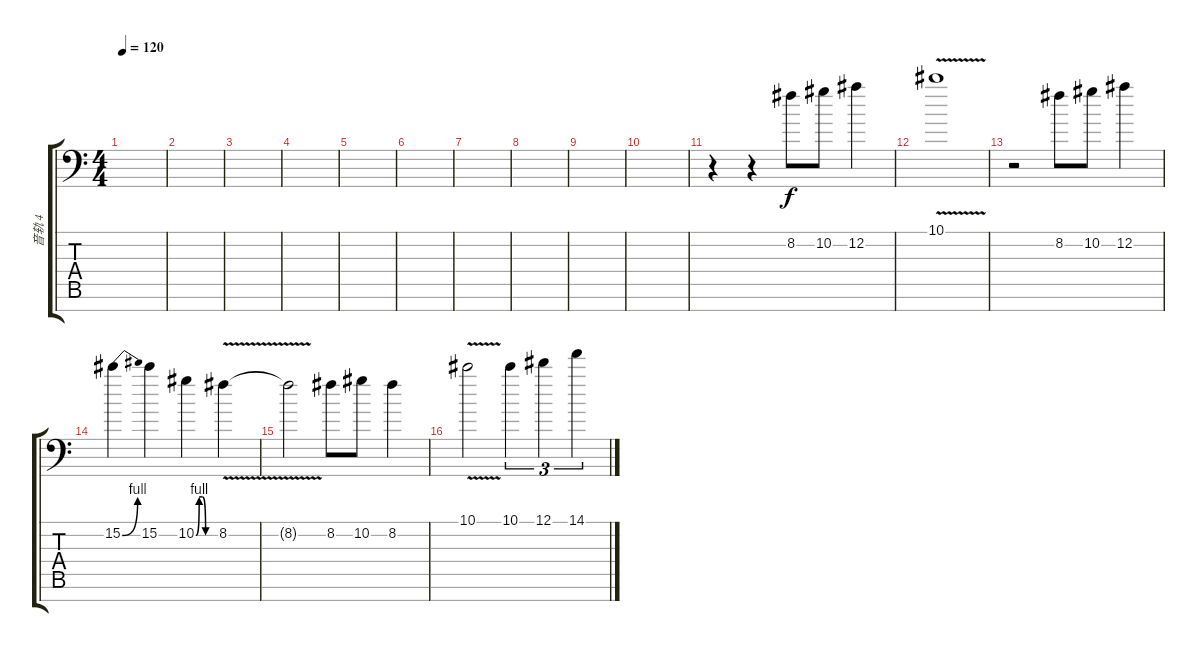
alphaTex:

\track ("音轨 4" "音轨 4") {instrument distortionguitar}
\staff {score tabs}
\tuning (Eb4 Bb3 Gb3 Db3 Ab2 Eb2 Bb1) {hide}
\ts (4 4)
\tempo 120
\clef f4
\ks c
|
|
|
|
|
|
|
|
|
|
r.4 r.4 8.2.8 10.2.8 12.2.4 |
10.1{v}.1 |
r.2 8.2.8 10.2.8 12.2.4 |
15.2{be (bend 0 0 60 4)}.4 15.2.4 10.2{be (custom 0 0 10 4 20 4 30 0 60 0)}.4 8.2{v}.4 |
8.2{t}.2 8.2.8 10.2.8 8.2.4 |
10.1{v}.2 10.1.4{tu (3 2)} 12.1.4{tu (3 2)} 14.1.4{tu (3 2)}
